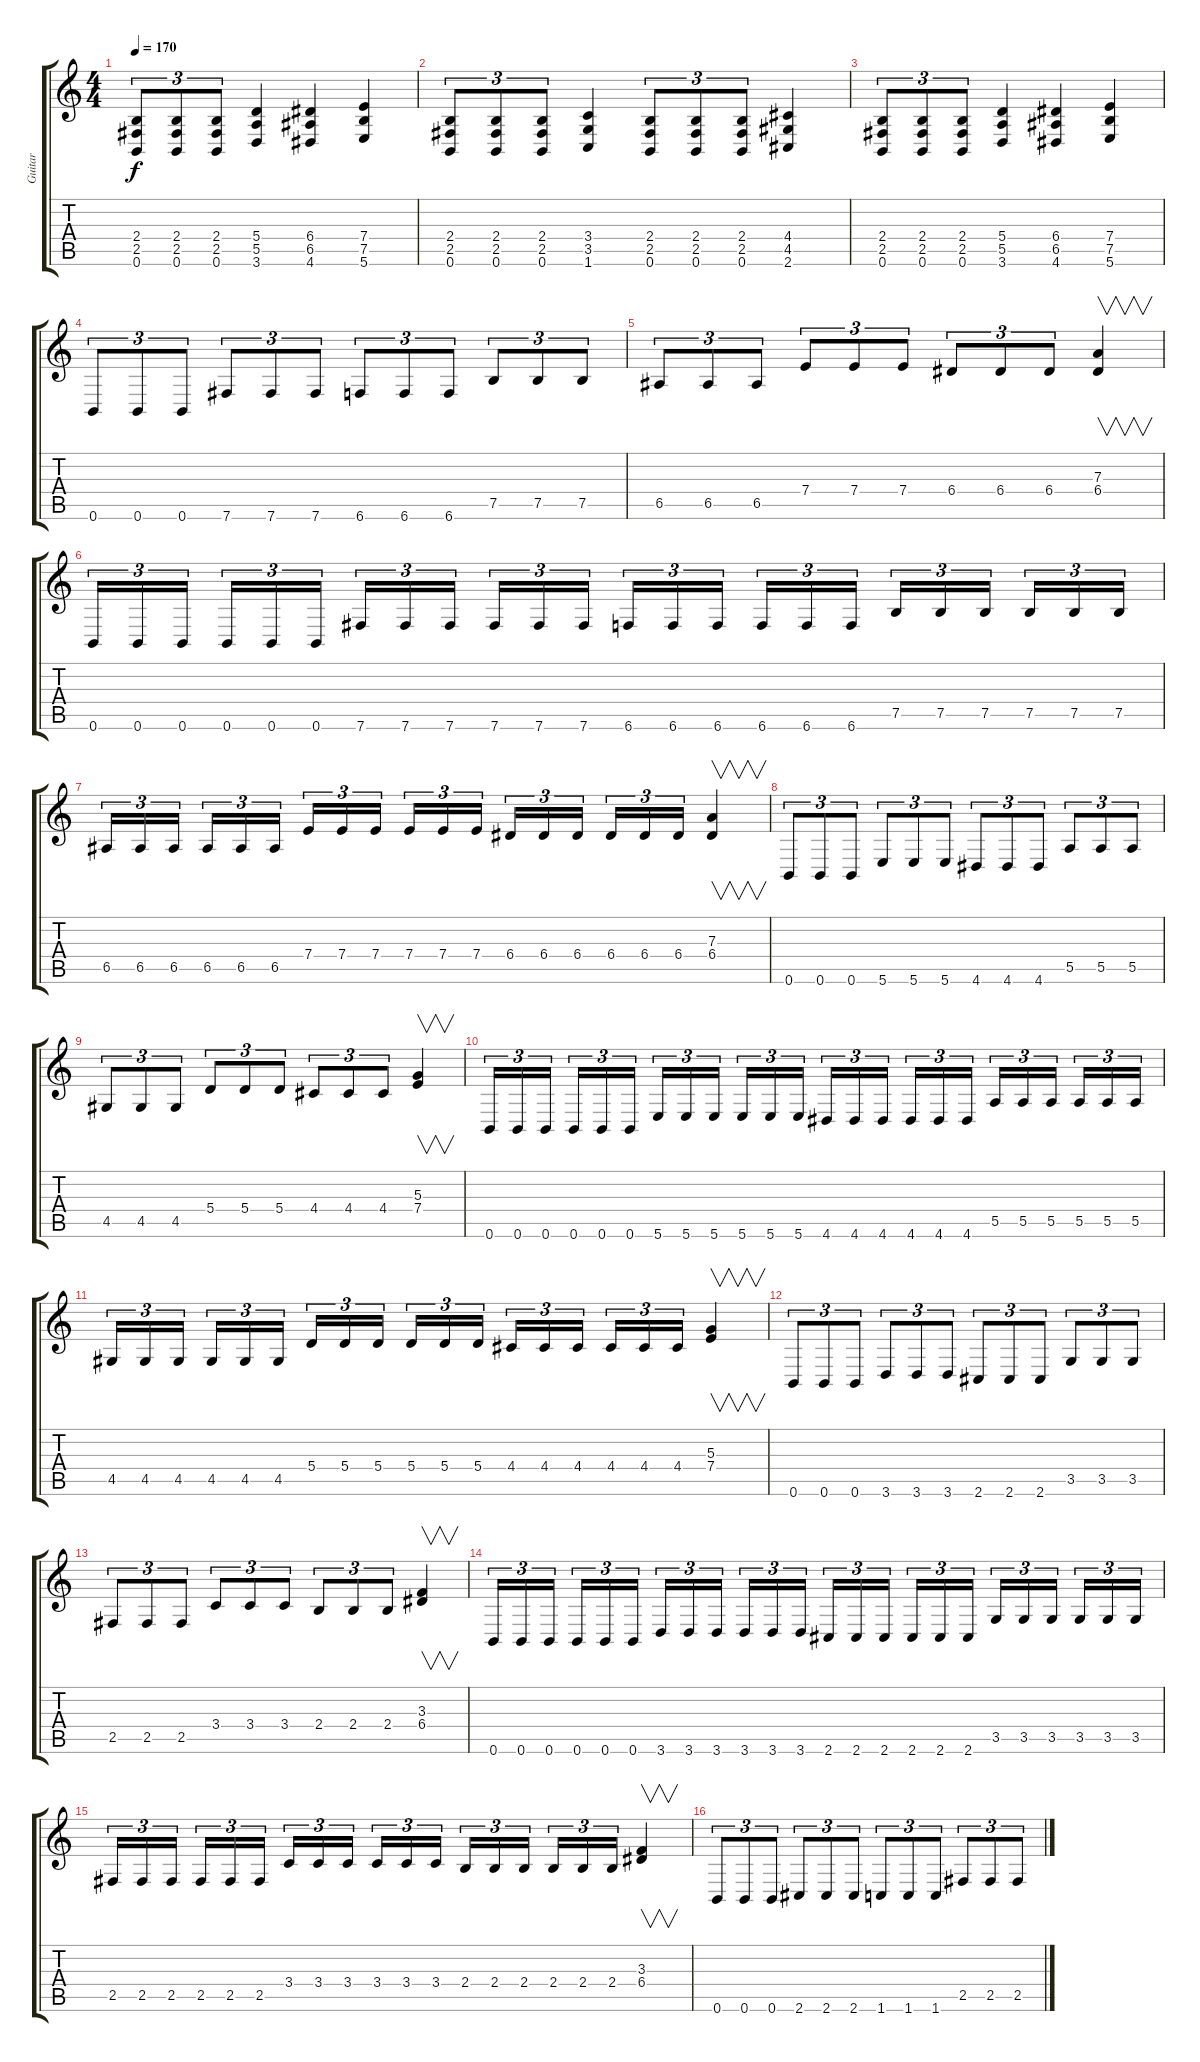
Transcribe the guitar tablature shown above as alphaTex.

\track ("Guitar" "Guitar") {instrument distortionguitar}
\staff {score tabs}
\tuning (B3 Gb3 D3 A2 E2 B1) {hide}
\ts (4 4)
\tempo 170
\clef g2
\ks c
(2.4 2.5 0.6).8{tu (3 2) dy f} (2.4 2.5 0.6).8{tu (3 2)} (2.4 2.5 0.6).8{tu (3 2)} (5.4 5.5 3.6).4 (6.4 6.5 4.6).4 (7.4 7.5 5.6).4 |
(2.4 2.5 0.6).8{tu (3 2)} (2.4 2.5 0.6).8{tu (3 2)} (2.4 2.5 0.6).8{tu (3 2)} (3.4 3.5 1.6).4 (2.4 2.5 0.6).8{tu (3 2)} (2.4 2.5 0.6).8{tu (3 2)} (2.4 2.5 0.6).8{tu (3 2)} (4.4 4.5 2.6).4 |
(2.4 2.5 0.6).8{tu (3 2)} (2.4 2.5 0.6).8{tu (3 2)} (2.4 2.5 0.6).8{tu (3 2)} (5.4 5.5 3.6).4 (6.4 6.5 4.6).4 (7.4 7.5 5.6).4 |
0.6.8{tu (3 2)} 0.6.8{tu (3 2)} 0.6.8{tu (3 2)} 7.6.8{tu (3 2)} 7.6.8{tu (3 2)} 7.6.8{tu (3 2)} 6.6.8{tu (3 2)} 6.6.8{tu (3 2)} 6.6.8{tu (3 2)} 7.5.8{tu (3 2)} 7.5.8{tu (3 2)} 7.5.8{tu (3 2)} |
6.5.8{tu (3 2)} 6.5.8{tu (3 2)} 6.5.8{tu (3 2)} 7.4.8{tu (3 2)} 7.4.8{tu (3 2)} 7.4.8{tu (3 2)} 6.4.8{tu (3 2)} 6.4.8{tu (3 2)} 6.4.8{tu (3 2)} (7.3 6.4).4{v} |
0.6.16{tu (3 2)} 0.6.16{tu (3 2)} 0.6.16{tu (3 2)} 0.6.16{tu (3 2)} 0.6.16{tu (3 2)} 0.6.16{tu (3 2)} 7.6.16{tu (3 2)} 7.6.16{tu (3 2)} 7.6.16{tu (3 2)} 7.6.16{tu (3 2)} 7.6.16{tu (3 2)} 7.6.16{tu (3 2)} 6.6.16{tu (3 2)} 6.6.16{tu (3 2)} 6.6.16{tu (3 2)} 6.6.16{tu (3 2)} 6.6.16{tu (3 2)} 6.6.16{tu (3 2)} 7.5.16{tu (3 2)} 7.5.16{tu (3 2)} 7.5.16{tu (3 2)} 7.5.16{tu (3 2)} 7.5.16{tu (3 2)} 7.5.16{tu (3 2)} |
6.5.16{tu (3 2)} 6.5.16{tu (3 2)} 6.5.16{tu (3 2)} 6.5.16{tu (3 2)} 6.5.16{tu (3 2)} 6.5.16{tu (3 2)} 7.4.16{tu (3 2)} 7.4.16{tu (3 2)} 7.4.16{tu (3 2)} 7.4.16{tu (3 2)} 7.4.16{tu (3 2)} 7.4.16{tu (3 2)} 6.4.16{tu (3 2)} 6.4.16{tu (3 2)} 6.4.16{tu (3 2)} 6.4.16{tu (3 2)} 6.4.16{tu (3 2)} 6.4.16{tu (3 2)} (7.3 6.4).4{v} |
0.6.8{tu (3 2)} 0.6.8{tu (3 2)} 0.6.8{tu (3 2)} 5.6.8{tu (3 2)} 5.6.8{tu (3 2)} 5.6.8{tu (3 2)} 4.6.8{tu (3 2)} 4.6.8{tu (3 2)} 4.6.8{tu (3 2)} 5.5.8{tu (3 2)} 5.5.8{tu (3 2)} 5.5.8{tu (3 2)} |
4.5.8{tu (3 2)} 4.5.8{tu (3 2)} 4.5.8{tu (3 2)} 5.4.8{tu (3 2)} 5.4.8{tu (3 2)} 5.4.8{tu (3 2)} 4.4.8{tu (3 2)} 4.4.8{tu (3 2)} 4.4.8{tu (3 2)} (5.3 7.4).4{v} |
0.6.16{tu (3 2)} 0.6.16{tu (3 2)} 0.6.16{tu (3 2)} 0.6.16{tu (3 2)} 0.6.16{tu (3 2)} 0.6.16{tu (3 2)} 5.6.16{tu (3 2)} 5.6.16{tu (3 2)} 5.6.16{tu (3 2)} 5.6.16{tu (3 2)} 5.6.16{tu (3 2)} 5.6.16{tu (3 2)} 4.6.16{tu (3 2)} 4.6.16{tu (3 2)} 4.6.16{tu (3 2)} 4.6.16{tu (3 2)} 4.6.16{tu (3 2)} 4.6.16{tu (3 2)} 5.5.16{tu (3 2)} 5.5.16{tu (3 2)} 5.5.16{tu (3 2)} 5.5.16{tu (3 2)} 5.5.16{tu (3 2)} 5.5.16{tu (3 2)} |
4.5.16{tu (3 2)} 4.5.16{tu (3 2)} 4.5.16{tu (3 2)} 4.5.16{tu (3 2)} 4.5.16{tu (3 2)} 4.5.16{tu (3 2)} 5.4.16{tu (3 2)} 5.4.16{tu (3 2)} 5.4.16{tu (3 2)} 5.4.16{tu (3 2)} 5.4.16{tu (3 2)} 5.4.16{tu (3 2)} 4.4.16{tu (3 2)} 4.4.16{tu (3 2)} 4.4.16{tu (3 2)} 4.4.16{tu (3 2)} 4.4.16{tu (3 2)} 4.4.16{tu (3 2)} (5.3 7.4).4{v} |
0.6.8{tu (3 2)} 0.6.8{tu (3 2)} 0.6.8{tu (3 2)} 3.6.8{tu (3 2)} 3.6.8{tu (3 2)} 3.6.8{tu (3 2)} 2.6.8{tu (3 2)} 2.6.8{tu (3 2)} 2.6.8{tu (3 2)} 3.5.8{tu (3 2)} 3.5.8{tu (3 2)} 3.5.8{tu (3 2)} |
2.5.8{tu (3 2)} 2.5.8{tu (3 2)} 2.5.8{tu (3 2)} 3.4.8{tu (3 2)} 3.4.8{tu (3 2)} 3.4.8{tu (3 2)} 2.4.8{tu (3 2)} 2.4.8{tu (3 2)} 2.4.8{tu (3 2)} (3.3 6.4).4{v} |
0.6.16{tu (3 2)} 0.6.16{tu (3 2)} 0.6.16{tu (3 2)} 0.6.16{tu (3 2)} 0.6.16{tu (3 2)} 0.6.16{tu (3 2)} 3.6.16{tu (3 2)} 3.6.16{tu (3 2)} 3.6.16{tu (3 2)} 3.6.16{tu (3 2)} 3.6.16{tu (3 2)} 3.6.16{tu (3 2)} 2.6.16{tu (3 2)} 2.6.16{tu (3 2)} 2.6.16{tu (3 2)} 2.6.16{tu (3 2)} 2.6.16{tu (3 2)} 2.6.16{tu (3 2)} 3.5.16{tu (3 2)} 3.5.16{tu (3 2)} 3.5.16{tu (3 2)} 3.5.16{tu (3 2)} 3.5.16{tu (3 2)} 3.5.16{tu (3 2)} |
2.5.16{tu (3 2)} 2.5.16{tu (3 2)} 2.5.16{tu (3 2)} 2.5.16{tu (3 2)} 2.5.16{tu (3 2)} 2.5.16{tu (3 2)} 3.4.16{tu (3 2)} 3.4.16{tu (3 2)} 3.4.16{tu (3 2)} 3.4.16{tu (3 2)} 3.4.16{tu (3 2)} 3.4.16{tu (3 2)} 2.4.16{tu (3 2)} 2.4.16{tu (3 2)} 2.4.16{tu (3 2)} 2.4.16{tu (3 2)} 2.4.16{tu (3 2)} 2.4.16{tu (3 2)} (3.3 6.4).4{v} |
0.6.8{tu (3 2)} 0.6.8{tu (3 2)} 0.6.8{tu (3 2)} 2.6.8{tu (3 2)} 2.6.8{tu (3 2)} 2.6.8{tu (3 2)} 1.6.8{tu (3 2)} 1.6.8{tu (3 2)} 1.6.8{tu (3 2)} 2.5.8{tu (3 2)} 2.5.8{tu (3 2)} 2.5.8{tu (3 2)}
